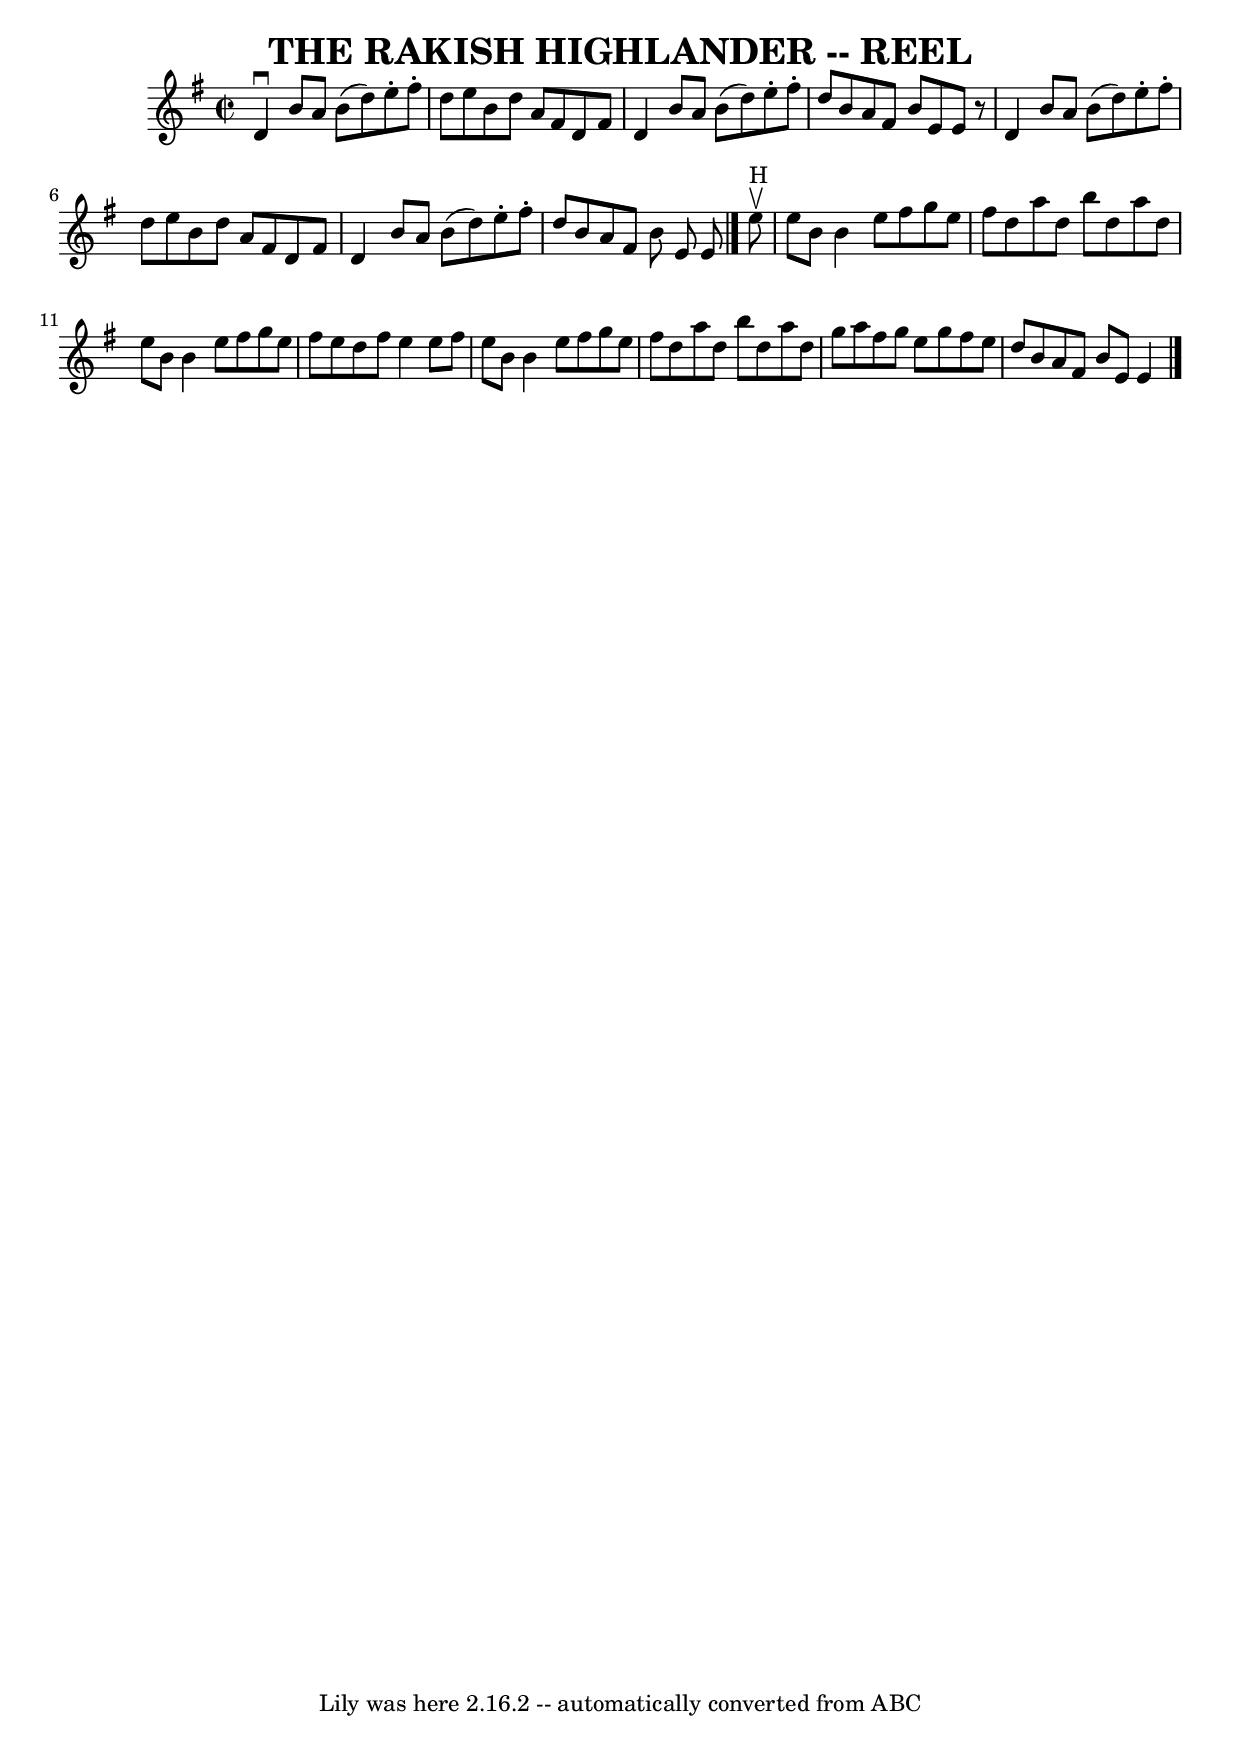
\version "2.7.40"
\include "Mammoth.ily"
\header {
	%% book = "Ryan's Mammoth Collection of Fiddle Tunes"
	crossRefNumber = "1"
	footnotes = ""
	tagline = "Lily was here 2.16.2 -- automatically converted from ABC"
	title = "THE RAKISH HIGHLANDER -- REEL"
}
voicedefault =  {


\override Staff.TimeSignature #'style = #'C
 \time 2/2 
\key g \major d'4^\downbow b'8 a'8 b'8 (d''8)   
e''8 -. fis''8 -.   |
 d''8 e''8 b'8 d''8 a'8 fis'8    
d'8 fis'8    |
 d'4 b'8 a'8 b'8 (d''8) e''8 -.   
fis''8 -.   |
 d''8 b'8 a'8 fis'8 b'8 e'8 e'8    r8   
|
 d'4 b'8 a'8 b'8 (d''8) e''8 -. fis''8 -.   
|
 d''8 e''8 b'8 d''8 a'8 fis'8 d'8 fis'8    
|
 d'4 b'8 a'8 b'8 (d''8) e''8 -. fis''8 -.   
|
 d''8 b'8 a'8 fis'8 b'8 e'8 e'8      \bar "|."     
e''8^"H"^\upbow   |
 e''8 b'8 b'4 e''8 fis''8 g''8    
e''8    |
 fis''8 d''8 a''8 d''8 b''8 d''8 a''8    
d''8    |
 e''8 b'8 b'4 e''8 fis''8 g''8 e''8    
|
 fis''8 e''8 d''8 fis''8 e''4 e''8 fis''8    
|
 e''8 b'8 b'4 e''8 fis''8 g''8 e''8    |
   
fis''8 d''8 a''8 d''8 b''8 d''8 a''8 d''8    |
   
g''8 a''8 fis''8 g''8 e''8 g''8 fis''8 e''8    |
   
d''8 b'8 a'8 fis'8 b'8 e'8 e'4    \bar "|."   
}

\score{
    <<

	\context Staff="default"
	{
	    \voicedefault 
	}

    >>
	\layout {
	}
	\midi {}
}
